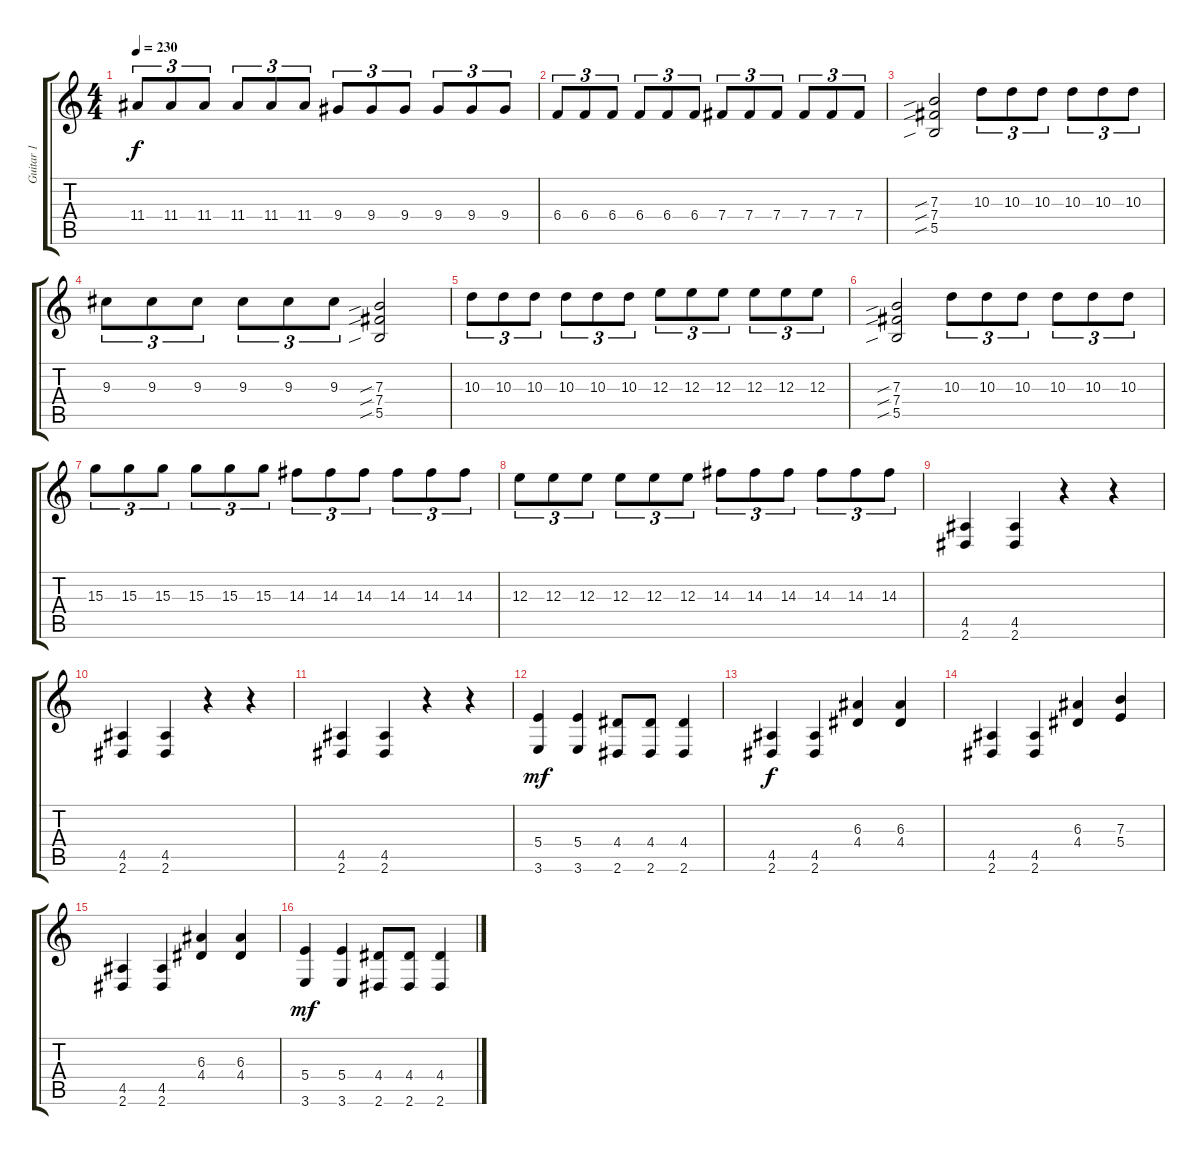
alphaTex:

\track ("Guitar 1" "Guitar 1") {instrument distortionguitar}
\staff {score tabs}
\tuning (Db4 Ab3 E3 B2 Gb2 Db2) {hide}
\ts (4 4)
\tempo 230
\clef g2
\ks c
11.4.8{tu (3 2) dy f} 11.4.8{tu (3 2)} 11.4.8{tu (3 2)} 11.4.8{tu (3 2)} 11.4.8{tu (3 2)} 11.4.8{tu (3 2)} 9.4.8{tu (3 2)} 9.4.8{tu (3 2)} 9.4.8{tu (3 2)} 9.4.8{tu (3 2)} 9.4.8{tu (3 2)} 9.4.8{tu (3 2)} |
6.4.8{tu (3 2)} 6.4.8{tu (3 2)} 6.4.8{tu (3 2)} 6.4.8{tu (3 2)} 6.4.8{tu (3 2)} 6.4.8{tu (3 2)} 7.4.8{tu (3 2)} 7.4.8{tu (3 2)} 7.4.8{tu (3 2)} 7.4.8{tu (3 2)} 7.4.8{tu (3 2)} 7.4.8{tu (3 2)} |
(7.3{sib} 7.4{sib} 5.5{sib}).2 10.3.8{tu (3 2)} 10.3.8{tu (3 2)} 10.3.8{tu (3 2)} 10.3.8{tu (3 2)} 10.3.8{tu (3 2)} 10.3.8{tu (3 2)} |
9.3.8{tu (3 2)} 9.3.8{tu (3 2)} 9.3.8{tu (3 2)} 9.3.8{tu (3 2)} 9.3.8{tu (3 2)} 9.3.8{tu (3 2)} (7.3{sib} 7.4{sib} 5.5{sib}).2 |
10.3.8{tu (3 2)} 10.3.8{tu (3 2)} 10.3.8{tu (3 2)} 10.3.8{tu (3 2)} 10.3.8{tu (3 2)} 10.3.8{tu (3 2)} 12.3.8{tu (3 2)} 12.3.8{tu (3 2)} 12.3.8{tu (3 2)} 12.3.8{tu (3 2)} 12.3.8{tu (3 2)} 12.3.8{tu (3 2)} |
(7.3{sib} 7.4{sib} 5.5{sib}).2 10.3.8{tu (3 2)} 10.3.8{tu (3 2)} 10.3.8{tu (3 2)} 10.3.8{tu (3 2)} 10.3.8{tu (3 2)} 10.3.8{tu (3 2)} |
15.3.8{tu (3 2)} 15.3.8{tu (3 2)} 15.3.8{tu (3 2)} 15.3.8{tu (3 2)} 15.3.8{tu (3 2)} 15.3.8{tu (3 2)} 14.3.8{tu (3 2)} 14.3.8{tu (3 2)} 14.3.8{tu (3 2)} 14.3.8{tu (3 2)} 14.3.8{tu (3 2)} 14.3.8{tu (3 2)} |
12.3.8{tu (3 2)} 12.3.8{tu (3 2)} 12.3.8{tu (3 2)} 12.3.8{tu (3 2)} 12.3.8{tu (3 2)} 12.3.8{tu (3 2)} 14.3.8{tu (3 2)} 14.3.8{tu (3 2)} 14.3.8{tu (3 2)} 14.3.8{tu (3 2)} 14.3.8{tu (3 2)} 14.3.8{tu (3 2)} |
(4.5 2.6).4 (4.5 2.6).4 r.4 r.4 |
(4.5 2.6).4 (4.5 2.6).4 r.4 r.4 |
(4.5 2.6).4 (4.5 2.6).4 r.4 r.4 |
(5.4 3.6).4{dy mf} (5.4 3.6).4 (4.4 2.6).8 (4.4 2.6).8 (4.4 2.6).4 |
(4.5 2.6).4{dy f} (4.5 2.6).4 (6.3 4.4).4 (6.3 4.4).4 |
(4.5 2.6).4 (4.5 2.6).4 (6.3 4.4).4 (7.3 5.4).4 |
(4.5 2.6).4 (4.5 2.6).4 (6.3 4.4).4 (6.3 4.4).4 |
(5.4 3.6).4{dy mf} (5.4 3.6).4 (4.4 2.6).8 (4.4 2.6).8 (4.4 2.6).4
